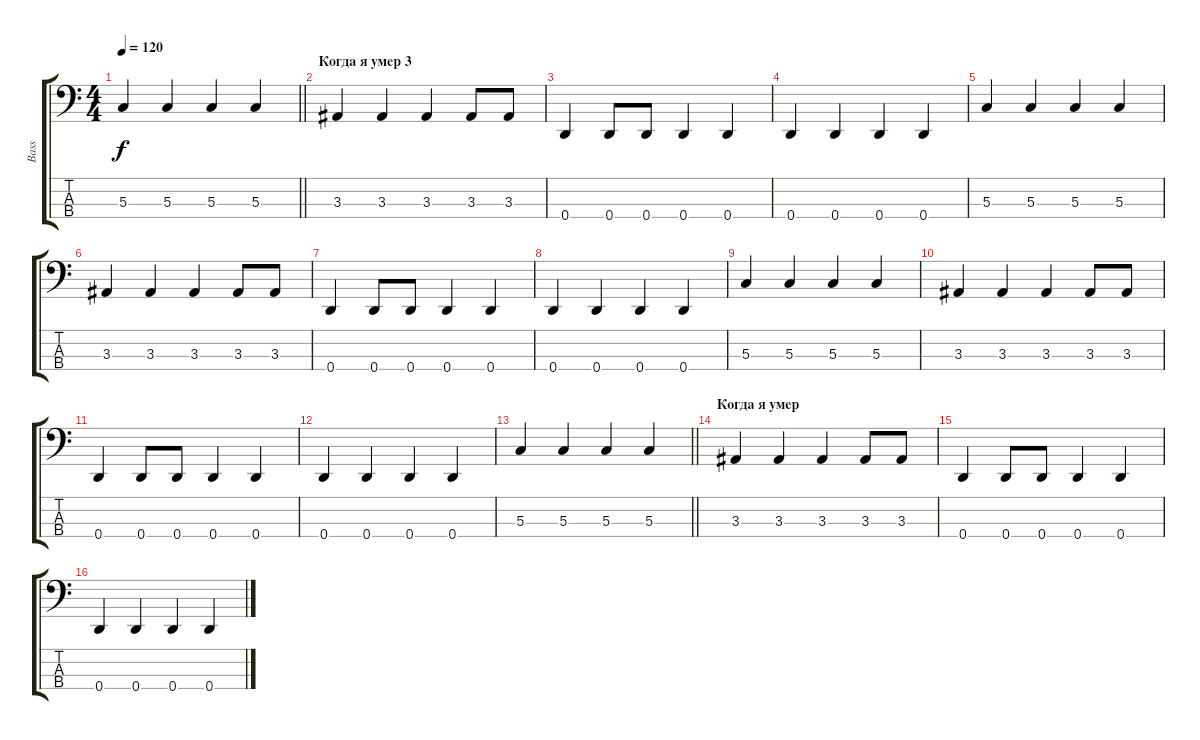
\track ("Bass" "Bass") {instrument electricbassfinger}
\staff {score tabs}
\tuning (F2 C2 G1 D1) {hide}
\ts (4 4)
\tempo 120
\clef f4
\barLineRight lightlight
\ks c
5.3.4{dy f} 5.3.4 5.3.4 5.3.4 |
\section ("" "Когда я умер 3")
3.3.4 3.3.4 3.3.4 3.3.8 3.3.8 |
0.4.4 0.4.8 0.4.8 0.4.4 0.4.4 |
0.4.4 0.4.4 0.4.4 0.4.4 |
5.3.4 5.3.4 5.3.4 5.3.4 |
3.3.4 3.3.4 3.3.4 3.3.8 3.3.8 |
0.4.4 0.4.8 0.4.8 0.4.4 0.4.4 |
0.4.4 0.4.4 0.4.4 0.4.4 |
5.3.4 5.3.4 5.3.4 5.3.4 |
3.3.4 3.3.4 3.3.4 3.3.8 3.3.8 |
0.4.4 0.4.8 0.4.8 0.4.4 0.4.4 |
0.4.4 0.4.4 0.4.4 0.4.4 |
\barLineRight lightlight
5.3.4 5.3.4 5.3.4 5.3.4 |
\section ("" "Когда я умер")
3.3.4 3.3.4 3.3.4 3.3.8 3.3.8 |
0.4.4 0.4.8 0.4.8 0.4.4 0.4.4 |
0.4.4 0.4.4 0.4.4 0.4.4
